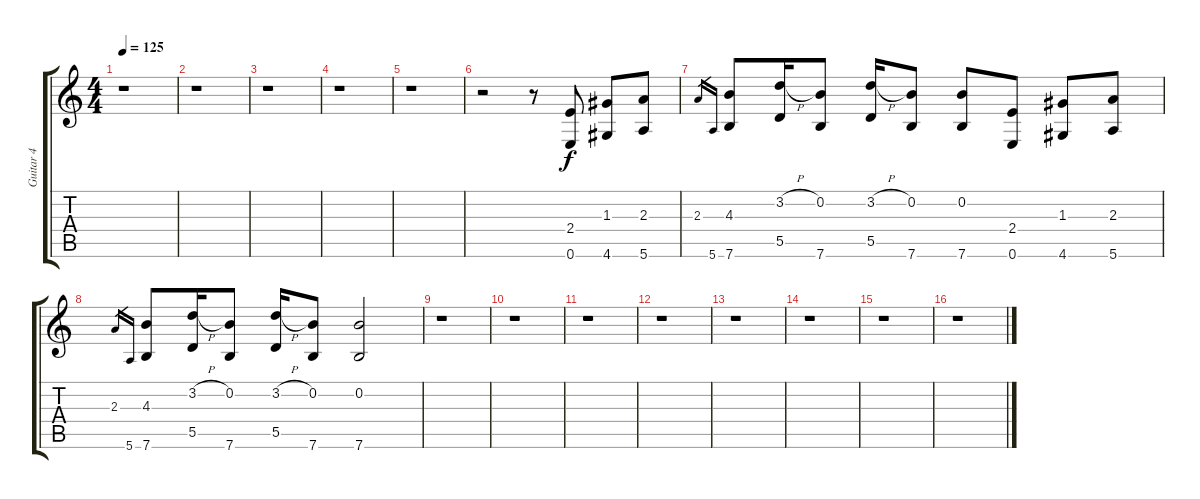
\track ("Guitar 4" "Guitar 4") {instrument overdrivenguitar}
\staff {score tabs}
\tuning (E4 B3 G3 D3 A2 E2) {hide}
\ts (4 4)
\tempo 125
\clef g2
\ks c
r.1{dy f} |
r.1 |
r.1 |
r.1 |
r.1 |
r.2 r.8 (2.4 0.6).8 (1.3 4.6).8 (2.3 5.6).8 |
2.3.16{gr} 5.6.16{gr} (4.3 7.6).8 (3.2{h} 5.5).16 (0.2 7.6).8 (3.2{h} 5.5).16 (0.2 7.6).8 (0.2 7.6).8 (2.4 0.6).8 (1.3 4.6).8 (2.3 5.6).8 |
2.3.16{gr} 5.6.16{gr} (4.3 7.6).8 (3.2{h} 5.5).16 (0.2 7.6).8 (3.2{h} 5.5).16 (0.2 7.6).8 (0.2 7.6).2 |
r.1 |
r.1 |
r.1 |
r.1 |
r.1 |
r.1 |
r.1 |
r.1
